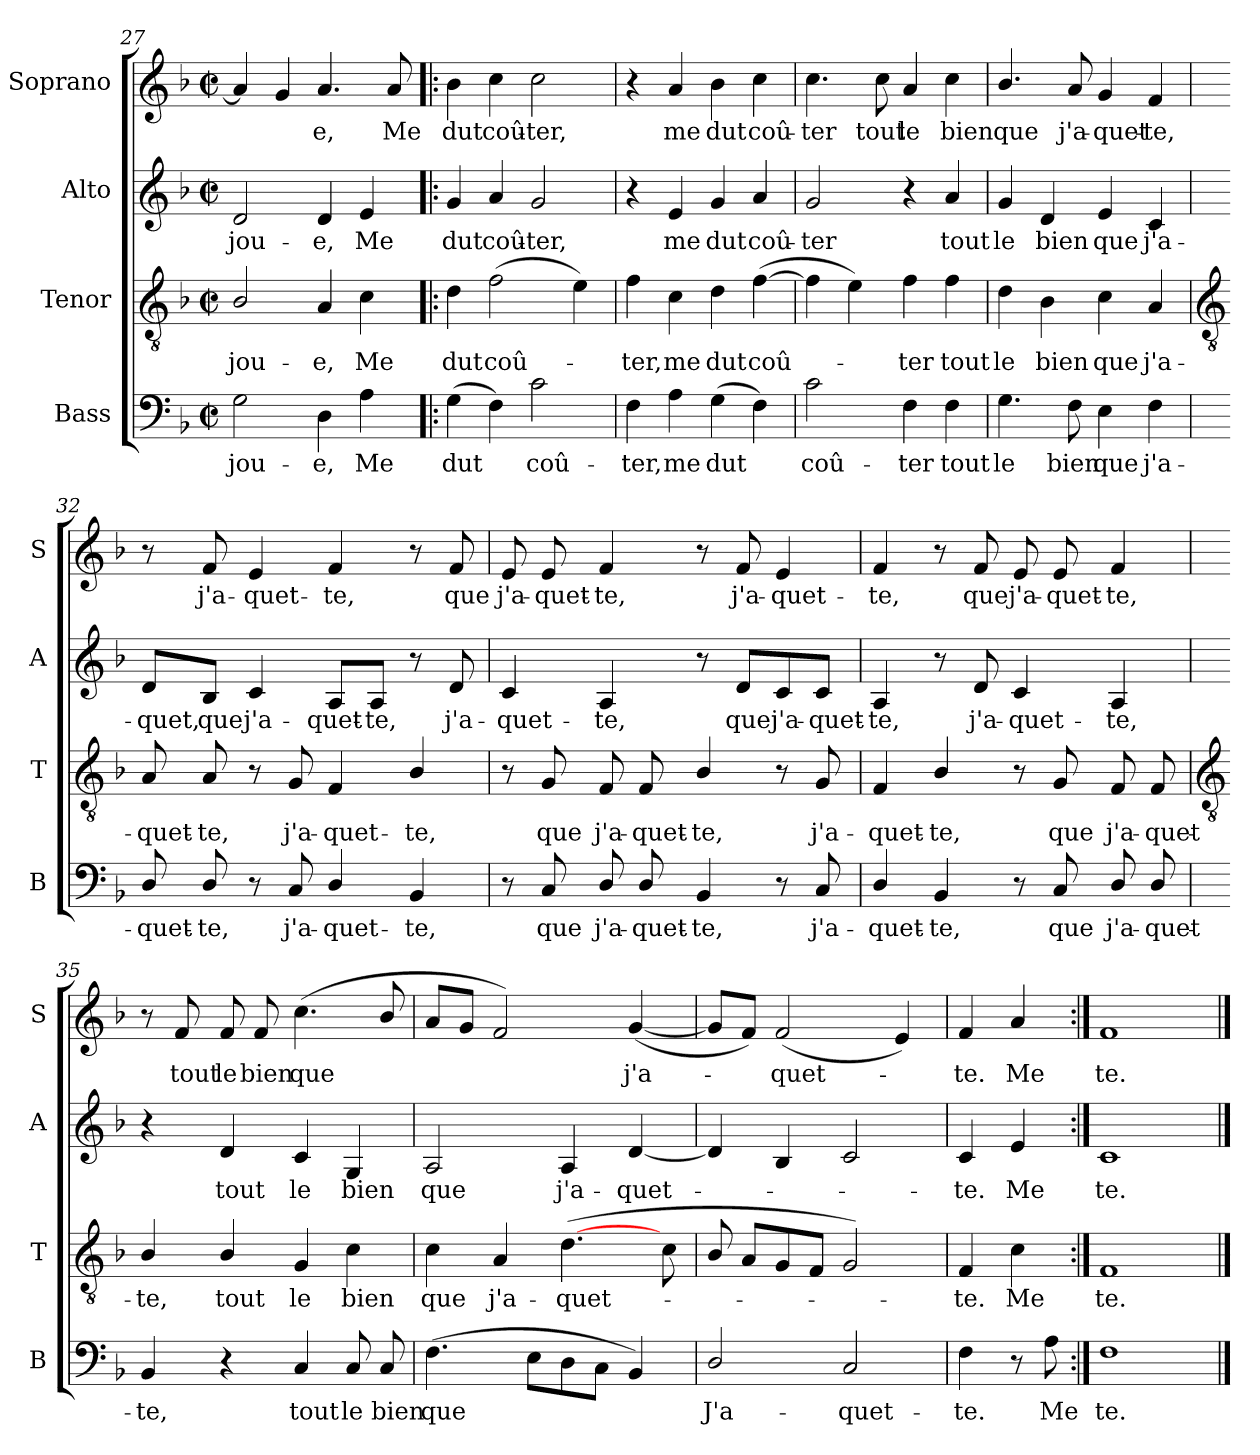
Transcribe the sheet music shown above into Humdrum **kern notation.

**kern	**text	**kern	**text	**kern	**text	**kern	**text
*part4	*part4	*part3	*part3	*part2	*part2	*part1	*part1
*staff4	*staff4	*staff3	*staff3	*staff2	*staff2	*staff1	*staff1
*I"Bass	*	*I"Tenor	*	*I"Alto	*	*I"Soprano	*
*I'B	*	*I'T	*	*I'A	*	*I'S	*
!!LO:LB:g=z
*clefF4	*	*clefGv2	*	*clefG2	*	*clefG2	*
*k[b-]	*	*k[b-]	*	*k[b-]	*	*k[b-]	*
*F:	*	*F:	*	*F:	*	*F:	*
*M2/2	*	*M2/2	*	*M2/2	*	*M2/2	*
*met(c|)	*	*met(c|)	*	*met(c|)	*	*met(c|)	*
=27	=27	=27	=27	=27	=27	=27	=27
!	!LO:LY:b	!	!LO:LY:b	!	!LO:LY:b	!	!
2G	jou-	2B-/	jou-	2d	jou-	4a]	.
.	.	.	.	.	.	4g	.
!	!LO:LY:b	!	!LO:LY:b	!	!LO:LY:b	!	!LO:LY:b
4D	-e,	4A	-e,	4d	-e,	4.a	e,
!	!LO:LY:b	!	!LO:LY:b	!	!LO:LY:b	!	!
4A	Me	4c	Me	4e	Me	.	.
!	!	!	!	!	!	!	!LO:LY:b
.	.	.	.	.	.	8a	Me
=28!|:	=28!|:	=28!|:	=28!|:	=28!|:	=28!|:	=28!|:	=28!|:
!	!LO:LY:b	!	!LO:LY:b	!	!LO:LY:b	!	!LO:LY:b
(>4G	dut	4d	dut	4g	dut	4b-	dut
!	!	!	!LO:LY:b	!	!LO:LY:b	!	!LO:LY:b
4F)	.	(>2f	coû-	4a	coû-	4cc	coû-
!	!LO:LY:b	!	!	!	!LO:LY:b	!	!LO:LY:b
2c	coû-	.	.	2g	-ter,	2cc	-ter,
.	.	4e)	.	.	.	.	.
=29	=29	=29	=29	=29	=29	=29	=29
!	!LO:LY:b	!	!LO:LY:b	!	!	!	!
4F	-ter,	4f	ter,	4r	.	4r	.
!	!LO:LY:b	!	!LO:LY:b	!	!LO:LY:b	!	!LO:LY:b
4A	me	4c	me	4e	me	4a	me
!	!LO:LY:b	!	!LO:LY:b	!	!LO:LY:b	!	!LO:LY:b
(>4G	dut	4d	dut	4g	dut	4b-	dut
!	!	!	!LO:LY:b	!	!LO:LY:b	!	!LO:LY:b
4F)	.	(>[4f	coû-	4a	coû-	4cc	coû-
=30	=30	=30	=30	=30	=30	=30	=30
!	!LO:LY:b	!	!	!	!LO:LY:b	!	!LO:LY:b
2c	coû-	4f]	.	2g	-ter	4.cc	-ter
.	.	4e)	.	.	.	.	.
!	!	!	!	!	!	!	!LO:LY:b
.	.	.	.	.	.	8cc	tout
!	!LO:LY:b	!	!LO:LY:b	!	!	!	!LO:LY:b
4F	-ter	4f	ter	4r	.	4a	le
!	!LO:LY:b	!	!LO:LY:b	!	!LO:LY:b	!	!LO:LY:b
4F	tout	4f	tout	4a	tout	4cc	bien
=31	=31	=31	=31	=31	=31	=31	=31
!	!LO:LY:b	!	!LO:LY:b	!	!LO:LY:b	!	!LO:LY:b
4.G	le	4d	le	4g	le	4.b-/	que
!	!	!	!LO:LY:b	!	!LO:LY:b	!	!
.	.	4B-	bien	4d	bien	.	.
!	!LO:LY:b	!	!	!	!	!	!LO:LY:b
8F	bien	.	.	.	.	8a	j'a-
!	!LO:LY:b	!	!LO:LY:b	!	!LO:LY:b	!	!LO:LY:b
4E	que	4c	que	4e	que	4g	-quet-
!	!LO:LY:b	!	!LO:LY:b	!	!LO:LY:b	!	!LO:LY:b
4F	j'a-	4A	j'a-	4c	j'a-	4f	-te,
!!LO:LB:g=z
=32	=32	=32	=32	=32	=32	=32	=32
*	*	*clefGv2	*	*	*	*	*
!	!LO:LY:b	!	!LO:LY:b	!	!LO:LY:b	!	!
8D/	-quet-	8A	-quet-	8d/L	-quet,	8r	.
!	!LO:LY:b	!	!LO:LY:b	!	!LO:LY:b	!	!LO:LY:b
8D/	-te,	8A	-te,	8B-/J	que	8f	j'a-
!	!	!	!	!	!LO:LY:b	!	!LO:LY:b
8r	.	8r	.	4c	j'a-	4e	-quet-
!	!LO:LY:b	!	!LO:LY:b	!	!	!	!
8C	j'a-	8G	j'a-	.	.	.	.
!	!LO:LY:b	!	!LO:LY:b	!	!LO:LY:b	!	!LO:LY:b
4D/	-quet-	4F	-quet-	8A/L	-quet-	4f	-te,
!	!	!	!	!	!LO:LY:b	!	!
.	.	.	.	8A/J	-te,	.	.
!	!LO:LY:b	!	!LO:LY:b	!	!	!	!
4BB-	-te,	4B-/	-te,	8r	.	8r	.
!	!	!	!	!	!LO:LY:b	!	!LO:LY:b
.	.	.	.	8d	j'a-	8f	que
=33	=33	=33	=33	=33	=33	=33	=33
!	!	!	!	!	!LO:LY:b	!	!LO:LY:b
8r	.	8r	.	4c	-quet-	8e	j'a-
!	!LO:LY:b	!	!LO:LY:b	!	!	!	!LO:LY:b
8C	que	8G	que	.	.	8e	-quet-
!	!LO:LY:b	!	!LO:LY:b	!	!LO:LY:b	!	!LO:LY:b
8D/	j'a-	8F	j'a-	4A	-te,	4f	-te,
!	!LO:LY:b	!	!LO:LY:b	!	!	!	!
8D/	-quet-	8F	-quet-	.	.	.	.
!	!LO:LY:b	!	!LO:LY:b	!	!	!	!
4BB-	-te,	4B-/	-te,	8r	.	8r	.
!	!	!	!	!	!LO:LY:b	!	!LO:LY:b
.	.	.	.	8d/L	que	8f	j'a-
!	!	!	!	!	!LO:LY:b	!	!LO:LY:b
8r	.	8r	.	8c/	j'a-	4e	-quet-
!	!LO:LY:b	!	!LO:LY:b	!	!LO:LY:b	!	!
8C	j'a-	8G	j'a-	8c/J	-quet-	.	.
=34	=34	=34	=34	=34	=34	=34	=34
!	!LO:LY:b	!	!LO:LY:b	!	!LO:LY:b	!	!LO:LY:b
4D/	-quet-	4F	-quet-	4A	-te,	4f	-te,
!	!LO:LY:b	!	!LO:LY:b	!	!	!	!
4BB-	-te,	4B-/	-te,	8r	.	8r	.
!	!	!	!	!	!LO:LY:b	!	!LO:LY:b
.	.	.	.	8d	j'a-	8f	que
!	!	!	!	!	!LO:LY:b	!	!LO:LY:b
8r	.	8r	.	4c	-quet-	8e	j'a-
!	!LO:LY:b	!	!LO:LY:b	!	!	!	!LO:LY:b
8C	que	8G	que	.	.	8e	-quet-
!	!LO:LY:b	!	!LO:LY:b	!	!LO:LY:b	!	!LO:LY:b
8D/	j'a-	8F	j'a-	4A	-te,	4f	-te,
!	!LO:LY:b	!	!LO:LY:b	!	!	!	!
8D/	-quet-	8F	-quet-	.	.	.	.
!!LO:LB:g=z
=35	=35	=35	=35	=35	=35	=35	=35
*	*	*clefGv2	*	*	*	*	*
!	!LO:LY:b	!	!LO:LY:b	!	!	!	!
4BB-	-te,	4B-/	-te,	4r	.	8r	.
!	!	!	!	!	!	!	!LO:LY:b
.	.	.	.	.	.	8f	tout
!	!	!	!LO:LY:b	!	!LO:LY:b	!	!LO:LY:b
4r	.	4B-/	tout	4d	tout	8f	le
!	!	!	!	!	!	!	!LO:LY:b
.	.	.	.	.	.	8f	bien
!	!LO:LY:b	!	!LO:LY:b	!	!LO:LY:b	!	!LO:LY:b
4C	tout	4G	le	4c	le	(<4.cc\	que
!	!LO:LY:b	!	!LO:LY:b	!	!LO:LY:b	!	!
8C	le	4c	bien	4G	bien	.	.
!	!LO:LY:b	!	!	!	!	!	!
8C	bien	.	.	.	.	8b-/	.
=36	=36	=36	=36	=36	=36	=36	=36
!	!LO:LY:b	!	!LO:LY:b	!	!LO:LY:b	!	!
(>4.F	que	4c	que	2A	que	8aL	.
.	.	.	.	.	.	8gJ	.
!	!	!	!LO:LY:b	!	!	!	!
.	.	4A	j'a-	.	.	2f)	.
8EL	.	.	.	.	.	.	.
!	!	!	!LO:LY:b	!	!LO:LY:b	!	!
8D	.	(<[4.d\	-quet-	4A	j'a-	.	.
8CJ	.	.	.	.	.	.	.
!	!	!	!	!	!LO:LY:b	!	!LO:LY:b
4BB-)	.	.	.	[4d	-quet-	(<[4g	j'a-
.	.	8c\	.	.	.	.	.
=37	=37	=37	=37	=37	=37	=37	=37
!	!LO:LY:b	!	!	!	!	!	!
2D/	J'a-	8B-/	.	4d]	.	8gL]	.
.	.	8AL	.	.	.	8fJ)	.
!	!	!	!	!	!	!	!LO:LY:b
.	.	8G	.	4B-	.	(<2f	quet-
.	.	8FJ	.	.	.	.	.
!	!LO:LY:b	!	!	!	!	!	!
2C	-quet-	2G)	.	2c	.	.	.
.	.	.	.	.	.	4e)	.
=38	=38	=38	=38	=38	=38	=38	=38
!	!LO:LY:b	!	!LO:LY:b	!	!LO:LY:b	!	!LO:LY:b
4F	-te.	4F	te.	4c	te.	4f	te.
!	!	!	!LO:LY:b	!	!LO:LY:b	!	!LO:LY:b
8r	.	4c	Me	4e	Me	4a	Me
!	!LO:LY:b	!	!	!	!	!	!
8A	Me	.	.	.	.	.	.
=39:|!	=39:|!	=39:|!	=39:|!	=39:|!	=39:|!	=39:|!	=39:|!
!	!LO:LY:b	!	!LO:LY:b	!	!LO:LY:b	!	!LO:LY:b
1F	te.	1F	te.	1c	te.	1f	te.
==	==	==	==	==	==	==	==
*-	*-	*-	*-	*-	*-	*-	*-
